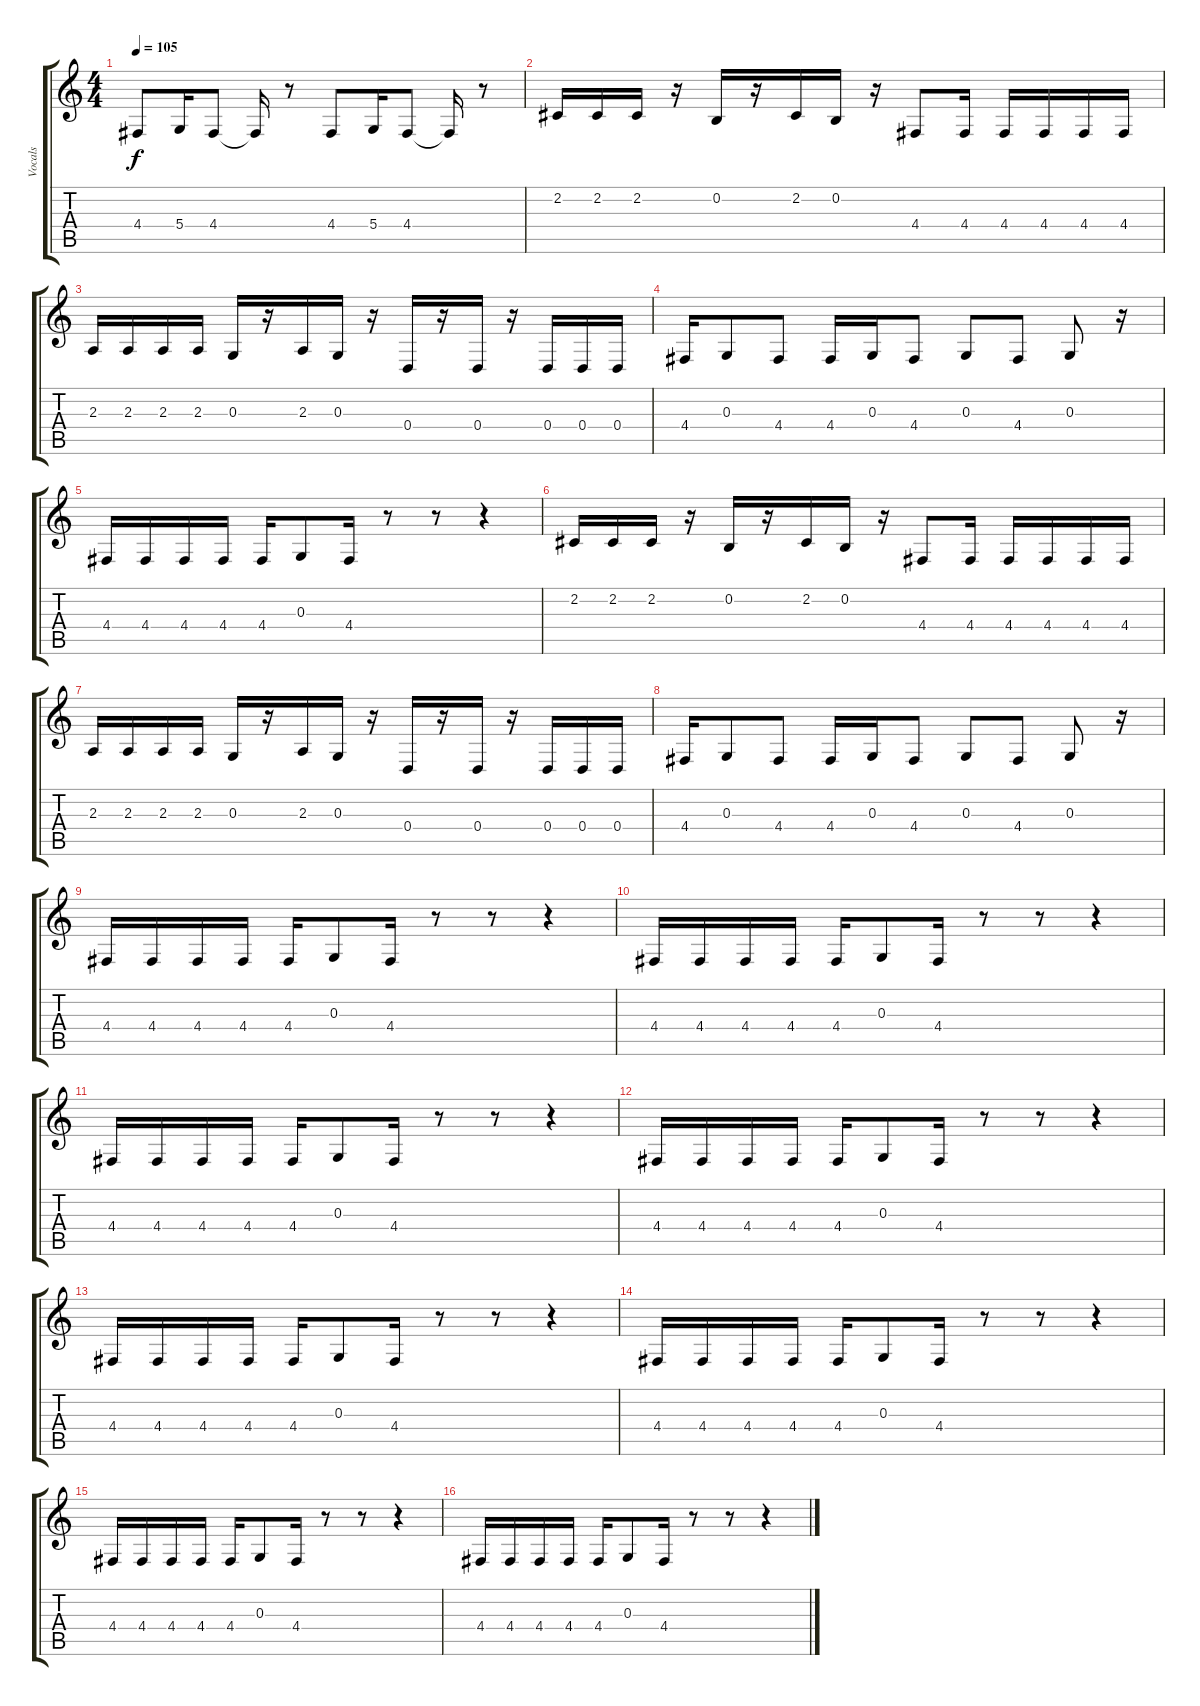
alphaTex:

\track ("Vocals" "Vocals") {instrument electricgrandpiano}
\staff {score tabs}
\tuning (E4 B3 G3 D3 A2 E2) {hide}
\ts (4 4)
\tempo 105
\clef g2
\ks c
4.4.8{dy f volume 9} 5.4.16 4.4.8 4.4{t}.16 r.8 4.4.8{volume 6} 5.4.16 4.4.8 4.4{t}.16 r.8 |
2.2.16{volume 13} 2.2.16 2.2.16 r.16 0.2.16 r.16 2.2.16 0.2.16 r.16 4.4.8 4.4.16 4.4.16 4.4.16 4.4.16 4.4.16 |
2.3.16 2.3.16 2.3.16 2.3.16 0.3.16 r.16 2.3.16 0.3.16 r.16 0.4.16 r.16 0.4.16 r.16 0.4.16 0.4.16 0.4.16 |
4.4.16 0.3.8 4.4.8 4.4.16 0.3.16 4.4.8 0.3.8 4.4.8 0.3.8 r.16 |
4.4.16 4.4.16 4.4.16 4.4.16 4.4.16 0.3.8 4.4.16 r.8 r.8 r.4 |
2.2.16{volume 13} 2.2.16 2.2.16 r.16 0.2.16 r.16 2.2.16 0.2.16 r.16 4.4.8 4.4.16 4.4.16 4.4.16 4.4.16 4.4.16 |
2.3.16 2.3.16 2.3.16 2.3.16 0.3.16 r.16 2.3.16 0.3.16 r.16 0.4.16 r.16 0.4.16 r.16 0.4.16 0.4.16 0.4.16 |
4.4.16 0.3.8 4.4.8 4.4.16 0.3.16 4.4.8 0.3.8 4.4.8 0.3.8 r.16 |
4.4.16 4.4.16 4.4.16 4.4.16 4.4.16 0.3.8 4.4.16 r.8 r.8 r.4 |
4.4.16 4.4.16 4.4.16 4.4.16 4.4.16 0.3.8 4.4.16 r.8 r.8 r.4 |
4.4.16 4.4.16 4.4.16 4.4.16 4.4.16 0.3.8 4.4.16 r.8 r.8 r.4 |
4.4.16 4.4.16 4.4.16 4.4.16 4.4.16 0.3.8 4.4.16 r.8 r.8 r.4 |
4.4.16 4.4.16 4.4.16 4.4.16 4.4.16 0.3.8 4.4.16 r.8 r.8 r.4 |
4.4.16 4.4.16 4.4.16 4.4.16 4.4.16 0.3.8 4.4.16 r.8 r.8 r.4 |
4.4.16 4.4.16 4.4.16 4.4.16 4.4.16 0.3.8 4.4.16 r.8 r.8 r.4 |
4.4.16 4.4.16 4.4.16 4.4.16 4.4.16 0.3.8 4.4.16 r.8 r.8 r.4
